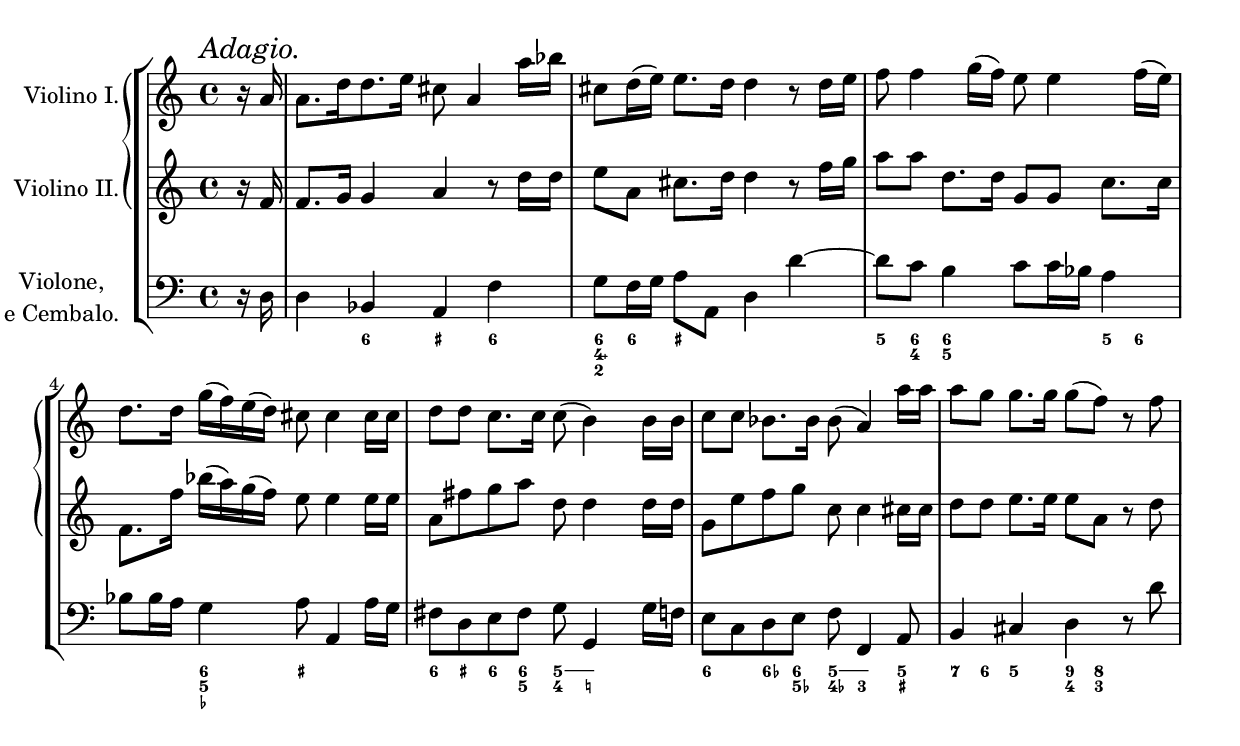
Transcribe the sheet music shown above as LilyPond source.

%% DO NOT EDIT this file manually; it is automatically
%% generated from LSR http://lsr.dsi.unimi.it
%% Make any changes in LSR itself, or in Documentation/snippets/new/ ,
%% and then run scripts/auxiliar/makelsr.py
%%
%% This file is in the public domain.
\version "2.17.15"

\header {
  lsrtags = "headword"

  texidoc = "
Figured bass headword

"
  doctitle = "Figured bass headword"
} % begin verbatim

% NR 2.7.3 Figured bass

% Arcangelo Corelli, 12 Sonate da Camera, Op. 2
% Sonata II, Allemanda
% measures 1 - 88
% Coded by Neil Puttock; modified by Carl Sorensen

extendOn = \bassFigureExtendersOn
extendOff = \bassFigureExtendersOff

\score {
  \new StaffGroup <<
    \new GrandStaff <<
      \new Staff = "violinoI" {
        \set Staff.instrumentName = \markup {
          \line { Violino I. }
        }
        \time 4/4
        \mark \markup { \italic Adagio. }
        \partial 8
        r16 a'16 |
        a'8. [ d''16 d''8.  e''16 ] cis''8 a'4 a''16 bes''16 |
        cis''8 d''16 ( e'' ) e''8.  d''16 d''4 r8 d''16 e''16 |
        f''8 f''4 g''16 ( f''16 ) e''8 e''4 f''16 ( e''16 ) |
        d''8.  d''16 g''16 ( f''16 ) e''16 ( d''16 ) cis''8
            cis''4 cis''16 cis''16 |
        d''8 d''8 c''8.  c''16 c''8 ( b'4 ) b'16 b'16 |
        c''8 c''8 bes'8.  bes'16 bes'8 ( a'4 ) a''16 a''16 |
        a''8 g''8 g''8.  g''16 g''8 ( f''8 ) r8 f''8 |
      }

      \new Staff = "violinoII" {
        \set Staff.instrumentName = \markup {
          \line { Violino II. }
        }
        \time 4/4
        \partial 8
        r16 f'16 |
        f'8.  g'16 g'4 a'4 r8 d''16 d''16 |
        e''8 a'8 cis''8.  d''16 d''4 r8 f''16 g''16 |
        a''8 a''8 d''8.  d''16 g'8 g'8 c''8.  c''16 |
        f'8.  f''16 bes''16 ( a''16 ) g''16 ( f''16 ) e''8 e''4 e''16 e''16 |
        a'8 fis''8 g''8 a''8 d''8 d''4 d''16 d''16 |
        g'8 e''8 f''8 g''8 c''8 c''4 cis''16 cis''16 |
        d''8 d''8 e''8.  e''16 e''8 a'8 r8 d''8 |
      }

    >>

    \new Staff = "violone" {
      \set Staff.instrumentName = \markup {
        \center-column {
          Violone,
          \line { e Cembalo. }
        }
      }
      \time 4/4
      \clef bass
      \partial 8
      r16 d16 |
      d4 bes,4 a,4 f4 |
      g8 f16 g16 a8 a,8 d4 d'4 ~ |
      d'8 c'8 b4 c'8 c'16 bes16 a4 |
      bes8 bes16 a16 g4 a8 a,4 a16 g16 |
      fis8 d8 e8 fis8 g8 g,4 g16 f16 |
      e8 c8 d8 e8 f8 f,4 a,8 |
      b,4 cis4 d4 r8 d'8 |
    }

    \new FiguredBass \figuremode {
      \set figuredBassAlterationDirection = #RIGHT
      \set figuredBassPlusDirection = #RIGHT
      \override BassFigureAlignment.stacking-dir = #DOWN
      s8 |
      s4 <6>4 <_+>4 <6>4 |
      <6 4\+ 2>8 <6>8 <_+> s8 s2 |
      <5>8 <6 4>8 <6 5>4 s4 <5>8 <6>8 |
      s4 <6 5 _-> <_+>2 |
      <6>8 <_+>8 <6>8 <6 5>8 <5 4>8 \extendOn <5 _!>8 \extendOff s4 |
      <6>4 <6->8 <6 5->8 <5 4->8 \extendOn <5 3>4 \extendOff <5 _+>8 |
      <7>8 <6>8 <5>4 <9 4>8 <8 3>8 s4 |
    }

  >>

  \layout {
    \context {
      \Score
      \override RehearsalMark.break-align-symbols = #'(time-signature)
      \override RehearsalMark.self-alignment-X = #LEFT
      \override TimeSignature.break-align-anchor-alignment = #LEFT
    }
  }
}
